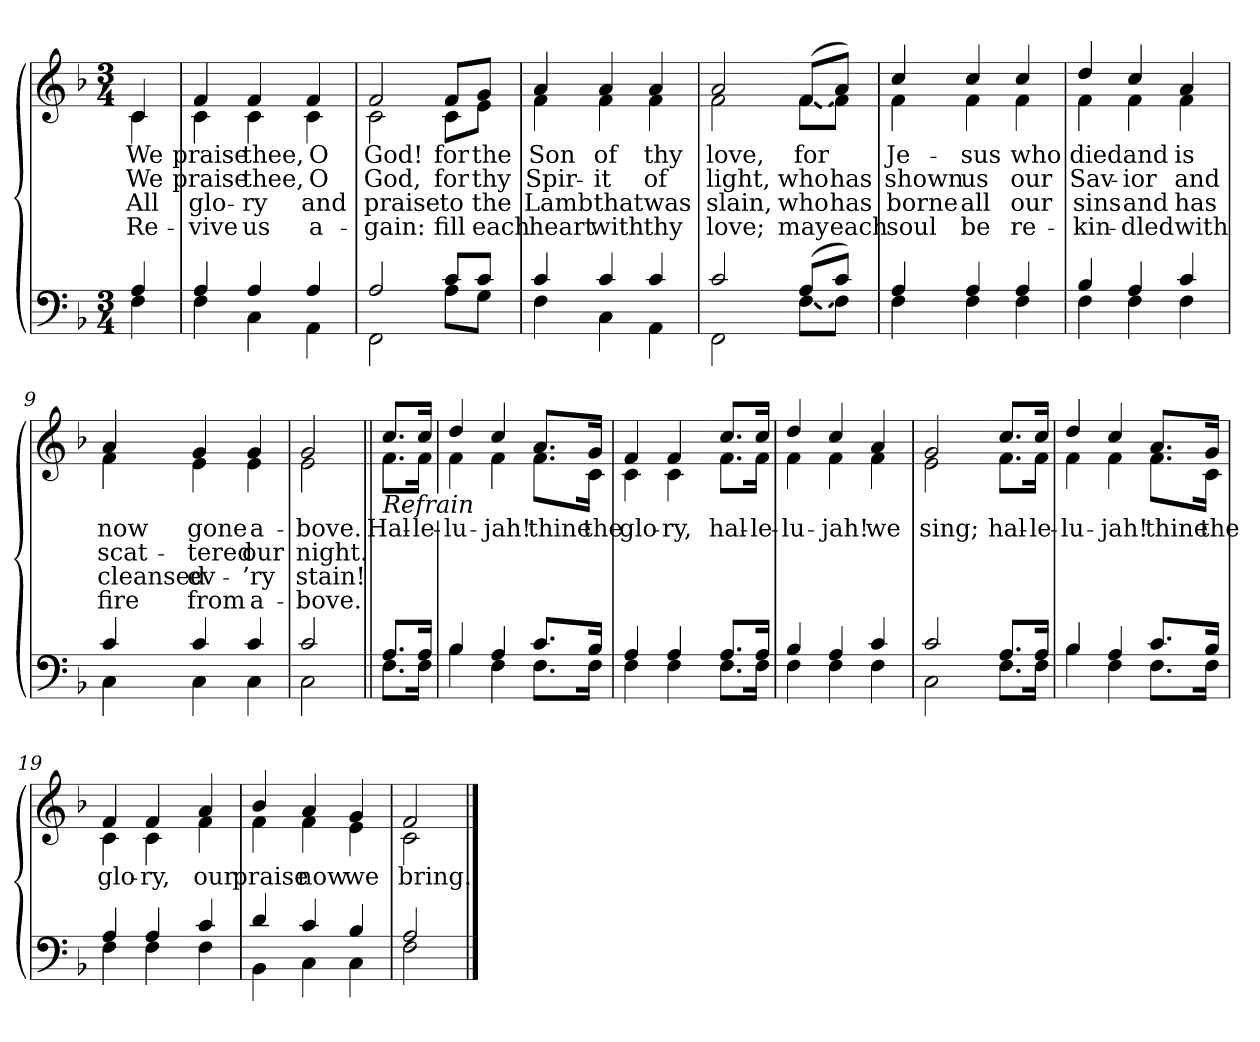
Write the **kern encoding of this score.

**kern	**kern	**text	**text	**text	**text
*part2	*part1	*part1	*part1	*part1	*part1
*staff2	*staff1	*staff1	*staff1	*staff1	*staff1
*clefF4	*clefG2	*	*	*	*
*k[b-]	*k[b-]	*	*	*	*
*M3/4	*M3/4	*	*	*	*
=1	=1	=1	=1	=1	=1
*^	*	*	*	*	*
!	!	!LO:TX:b:i:t=Verse	!	!	!	!
!	!	!	!LO:LY:b	!LO:LY:b	!LO:LY:b	!LO:LY:b
*	*	*^	*	*	*	*
4A/	4F\	4c/	4c\	We	We	All	Re-
=2	=2	=2	=2	=2	=2	=2	=2
!	!	!	!	!LO:LY:b	!LO:LY:b	!LO:LY:b	!LO:LY:b
4A/	4F\	4f/	4c\	praise	praise	glo-	-vive
!	!	!	!	!LO:LY:b	!LO:LY:b	!LO:LY:b	!LO:LY:b
4A/	4C\	4f/	4c\	thee,	thee,	-ry	us
!	!	!	!	!LO:LY:b	!LO:LY:b	!LO:LY:b	!LO:LY:b
4A/	4AA\	4f/	4c\	O	O	and	a-
=3	=3	=3	=3	=3	=3	=3	=3
!	!	!	!	!LO:LY:b	!LO:LY:b	!LO:LY:b	!LO:LY:b
2A/	2FF\	2f/	2c\	God!	God,	praise	-gain:
!	!	!	!	!LO:LY:b	!LO:LY:b	!LO:LY:b	!LO:LY:b
8c/L	8A\L	8f/L	8c\L	for	for	to	fill
!	!	!	!	!LO:LY:b	!LO:LY:b	!LO:LY:b	!LO:LY:b
8c/J	8G\J	8g/J	8e\J	the	thy	the	each
=4	=4	=4	=4	=4	=4	=4	=4
!	!	!	!	!LO:LY:b	!LO:LY:b	!LO:LY:b	!LO:LY:b
4c/	4F\	4a/	4f\	Son	Spir-	Lamb	heart
!	!	!	!	!LO:LY:b	!LO:LY:b	!LO:LY:b	!LO:LY:b
4c/	4C\	4a/	4f\	of	-it	that	with
!	!	!	!	!LO:LY:b	!LO:LY:b	!LO:LY:b	!LO:LY:b
4c/	4AA\	4a/	4f\	thy	of	was	thy
=5	=5	=5	=5	=5	=5	=5	=5
!	!	!	!	!LO:LY:b	!LO:LY:b	!LO:LY:b	!LO:LY:b
2c/	2FF\	2a/	2f\	love,	light,	slain,	love;
!!LO:LB:g=z	!!
=6-	=6-	=6-	=6-	=6-	=6-	=6-	=6-
!	!LO:T:dash	!	!LO:T:dash	!LO:LY:b	!LO:LY:b	!LO:LY:b	!LO:LY:b
(>8A/L	[8F\L	(>8f/L	[8f\L	for	who	who	may
!	!	!	!	!	!LO:LY:b	!LO:LY:b	!LO:LY:b
8c/J)	8F\J]	8a/J)	8f\J]	.	has	has	each
=7	=7	=7	=7	=7	=7	=7	=7
!	!	!	!	!LO:LY:b	!LO:LY:b	!LO:LY:b	!LO:LY:b
4A/	4F\	4cc/	4f\	Je-	shown	borne	soul
!	!	!	!	!LO:LY:b	!LO:LY:b	!LO:LY:b	!LO:LY:b
4A/	4F\	4cc/	4f\	-sus	us	all	be
!	!	!	!	!LO:LY:b	!LO:LY:b	!LO:LY:b	!LO:LY:b
4A/	4F\	4cc/	4f\	who	our	our	re-
=8	=8	=8	=8	=8	=8	=8	=8
!	!	!	!	!LO:LY:b	!LO:LY:b	!LO:LY:b	!LO:LY:b
4B-/	4F\	4dd/	4f\	died	Sav-	sins	-kin-
!	!	!	!	!LO:LY:b	!LO:LY:b	!LO:LY:b	!LO:LY:b
4A/	4F\	4cc/	4f\	and	-ior	and	-dled
!	!	!	!	!LO:LY:b	!LO:LY:b	!LO:LY:b	!LO:LY:b
4c/	4F\	4a/	4f\	is	and	has	with
=9	=9	=9	=9	=9	=9	=9	=9
!	!	!	!	!LO:LY:b	!LO:LY:b	!LO:LY:b	!LO:LY:b
4c/	4C\	4a/	4f\	now	scat-	cleansed	fire
!	!	!	!	!LO:LY:b	!LO:LY:b	!LO:LY:b	!LO:LY:b
4c/	4C\	4g/	4e\	gone	-tered	ev-	from
!	!	!	!	!LO:LY:b	!LO:LY:b	!LO:LY:b	!LO:LY:b
4c/	4C\	4g/	4e\	a-	our	-’ry	a-
=10	=10	=10	=10	=10	=10	=10	=10
!	!	!	!	!LO:LY:b	!LO:LY:b	!LO:LY:b	!LO:LY:b
2c/	2C\	2g/	2e\	-bove.	night.	stain!	-bove.
!!LO:LB:g=z	!!
=11||	=11||	=11||	=11||	=11||	=11||	=11||	=11||
!	!	!LO:TX:b:i:t=Refrain	!	!	!	!	!
!	!	!	!	!LO:LY:b	!	!	!
8.A/L	8.F\L	8.cc/L	8.f\L	Hal-	.	.	.
!	!	!	!	!LO:LY:b	!	!	!
16A/Jk	16F\Jk	16cc/Jk	16f\Jk	-le-	.	.	.
=12	=12	=12	=12	=12	=12	=12	=12
!	!	!	!	!LO:LY:b	!	!	!
4B-/	4B-\	4dd/	4f\	-lu-	.	.	.
!	!	!	!	!LO:LY:b	!	!	!
4A/	4F\	4cc/	4f\	-jah!	.	.	.
!	!	!	!	!LO:LY:b	!	!	!
8.c/L	8.F\L	8.a/L	8.f\L	thine	.	.	.
!	!	!	!	!LO:LY:b	!	!	!
16B-/Jk	16F\Jk	16g/Jk	16c\Jk	the	.	.	.
=13	=13	=13	=13	=13	=13	=13	=13
!	!	!	!	!LO:LY:b	!	!	!
4A/	4F\	4f/	4c\	glo-	.	.	.
!	!	!	!	!LO:LY:b	!	!	!
4A/	4F\	4f/	4c\	-ry,	.	.	.
!!LO:LB:g=z	!!
=14-	=14-	=14-	=14-	=14-	=14-	=14-	=14-
!	!	!	!	!LO:LY:b	!	!	!
8.A/L	8.F\L	8.cc/L	8.f\L	hal-	.	.	.
!	!	!	!	!LO:LY:b	!	!	!
16A/Jk	16F\Jk	16cc/Jk	16f\Jk	-le-	.	.	.
=15	=15	=15	=15	=15	=15	=15	=15
!	!	!	!	!LO:LY:b	!	!	!
4B-/	4F\	4dd/	4f\	-lu-	.	.	.
!	!	!	!	!LO:LY:b	!	!	!
4A/	4F\	4cc/	4f\	-jah!	.	.	.
!	!	!	!	!LO:LY:b	!	!	!
4c/	4F\	4a/	4f\	we	.	.	.
=16	=16	=16	=16	=16	=16	=16	=16
!	!	!	!	!LO:LY:b	!	!	!
2c/	2C\	2g/	2e\	sing;	.	.	.
!!LO:LB:g=z	!!
=17-	=17-	=17-	=17-	=17-	=17-	=17-	=17-
!	!	!	!	!LO:LY:b	!	!	!
8.A/L	8.F\L	8.cc/L	8.f\L	hal-	.	.	.
!	!	!	!	!LO:LY:b	!	!	!
16A/Jk	16F\Jk	16cc/Jk	16f\Jk	-le-	.	.	.
=18	=18	=18	=18	=18	=18	=18	=18
!	!	!	!	!LO:LY:b	!	!	!
4B-/	4B-\	4dd/	4f\	-lu-	.	.	.
!	!	!	!	!LO:LY:b	!	!	!
4A/	4F\	4cc/	4f\	-jah!	.	.	.
!	!	!	!	!LO:LY:b	!	!	!
8.c/L	8.F\L	8.a/L	8.f\L	thine	.	.	.
!	!	!	!	!LO:LY:b	!	!	!
16B-/Jk	16F\Jk	16g/Jk	16c\Jk	the	.	.	.
=19	=19	=19	=19	=19	=19	=19	=19
!	!	!	!	!LO:LY:b	!	!	!
4A/	4F\	4f/	4c\	glo-	.	.	.
!	!	!	!	!LO:LY:b	!	!	!
4A/	4F\	4f/	4c\	-ry,	.	.	.
!!LO:LB:g=z	!!
=20-	=20-	=20-	=20-	=20-	=20-	=20-	=20-
!	!	!	!	!LO:LY:b	!	!	!
4c/	4F\	4a/	4f\	our	.	.	.
=21	=21	=21	=21	=21	=21	=21	=21
!	!	!	!	!LO:LY:b	!	!	!
4d/	4BB-\	4b-/	4f\	praise	.	.	.
!	!	!	!	!LO:LY:b	!	!	!
4c/	4C\	4a/	4f\	now	.	.	.
!	!	!	!	!LO:LY:b	!	!	!
4B-/	4C\	4g/	4e\	we	.	.	.
=22	=22	=22	=22	=22	=22	=22	=22
!	!	!	!	!LO:LY:b	!	!	!
2A/	2F\	2f/	2c\	bring.	.	.	.
*v	*v	*	*	*	*	*	*
*	*v	*v	*	*	*	*
==	==	==	==	==	==
*-	*-	*-	*-	*-	*-
